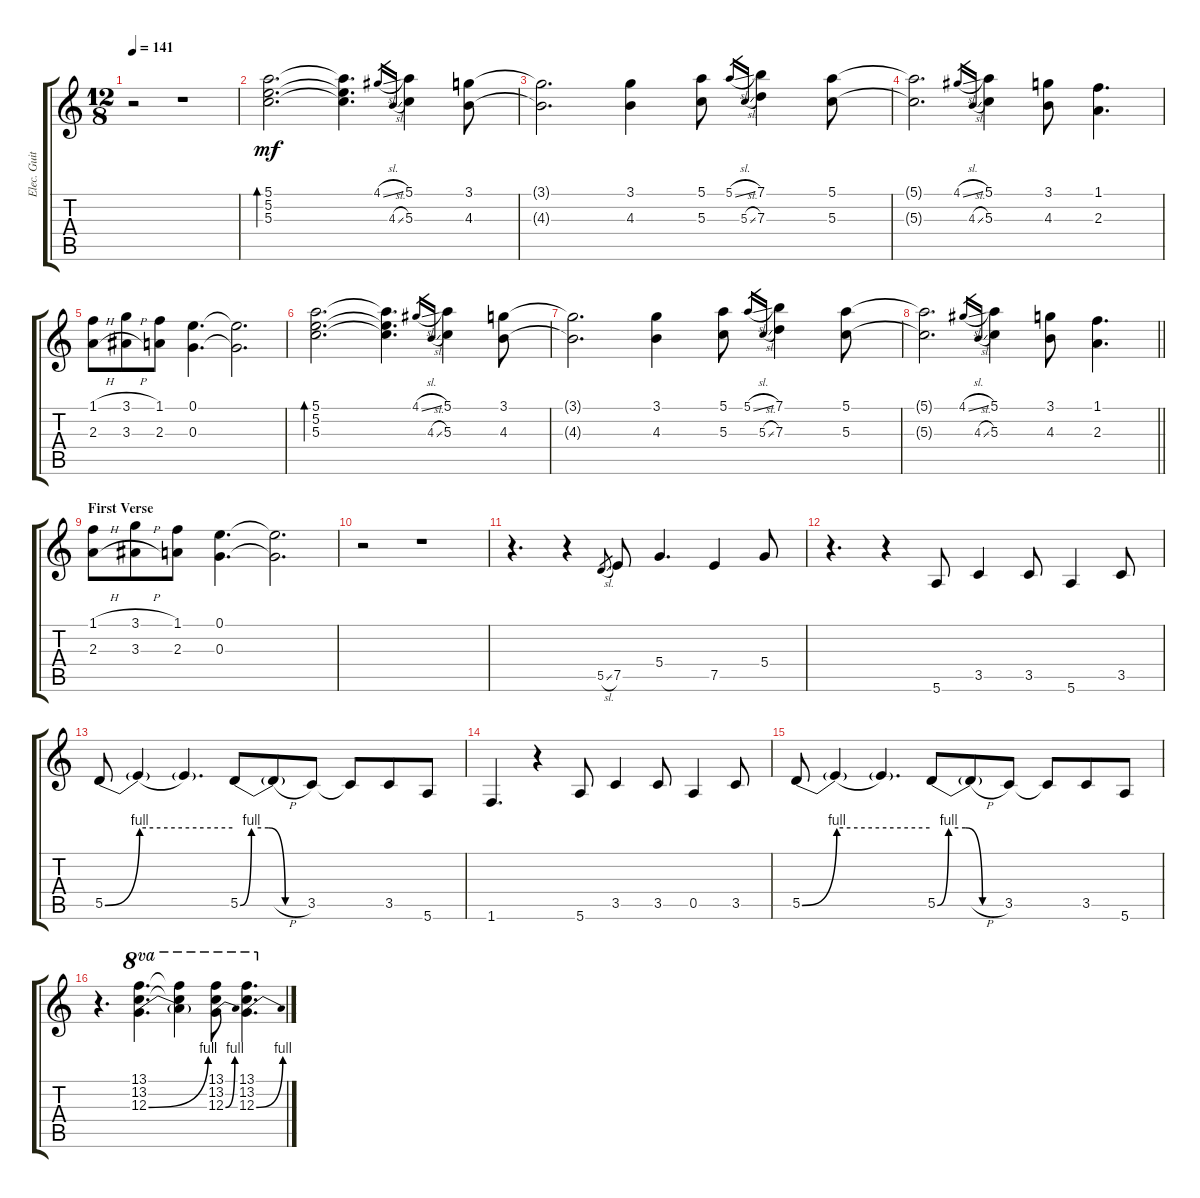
\track ("Elec. Guitar 3" "Elec. Guit") {instrument electricguitarclean}
\staff {score tabs}
\tuning (E4 B3 G3 D3 A2 E2) {hide}
\ts (12 8)
\tempo 141
\clef g2
\ks c
r.2{dy mf instrument electricguitarclean} r.1 |
(5.1 5.2 5.3).2{d bd 30} (5.1{t} 5.2{t} 5.3{t}).4{d} 4.1{sl}.16{gr} 4.3{sl}.16{gr} (5.1 5.3).4 (3.1 4.3).8 |
(3.1{t} 4.3{t}).2{d} (3.1 4.3).4 (5.1 5.3).8 5.1{sl}.16{gr} 5.3{sl}.16{gr} (7.1 7.3).4 (5.1 5.3).8 |
(5.1{t} 5.3{t}).2{d} 4.1{sl}.16{gr} 4.3{sl}.16{gr} (5.1 5.3).4 (3.1 4.3).8 (1.1 2.3).4{d} |
(1.1{h} 2.3{h}).8 (3.1{h} 3.3{h}).8 (1.1 2.3).8 (0.1 0.3).4{d} (0.1{t} 0.3{t}).2{d} |
(5.1 5.2 5.3).2{d bd 30} (5.1{t} 5.2{t} 5.3{t}).4{d} 4.1{sl}.16{gr} 4.3{sl}.16{gr} (5.1 5.3).4 (3.1 4.3).8 |
(3.1{t} 4.3{t}).2{d} (3.1 4.3).4 (5.1 5.3).8 5.1{sl}.16{gr} 5.3{sl}.16{gr} (7.1 7.3).4 (5.1 5.3).8 |
\barLineRight lightlight
(5.1{t} 5.3{t}).2{d} 4.1{sl}.16{gr} 4.3{sl}.16{gr} (5.1 5.3).4 (3.1 4.3).8 (1.1 2.3).4{d} |
\section ("" "First Verse")
(1.1{h} 2.3{h}).8 (3.1{h} 3.3{h}).8 (1.1 2.3).8 (0.1 0.3).4{d} (0.1{t} 0.3{t}).2{d} |
r.2 r.1 |
r.4{d} r.4 5.5{sl}.8{gr} 7.5.8 5.4.4{d} 7.5.4 5.4.8 |
r.4{d} r.4 5.6.8 3.5.4 3.5.8 5.6.4 3.5.8 |
5.5{be (bend 0 0 60 4)}.8 5.5{be (hold 0 4 60 4) t}.4 5.5{t}.4{d} 5.5{be (custom 0 0 10 4 25 4 40 0 60 0)}.8 5.5{h t}.8 3.5.8 3.5{t}.8 3.5.8 5.6.8 |
1.6.4{d} r.4 5.6.8 3.5.4 3.5.8 0.5.4 3.5.8 |
5.5{be (bend 0 0 60 4)}.8 5.5{be (hold 0 4 60 4) t}.4 5.5{t}.4{d} 5.5{be (custom 0 0 10 4 25 4 40 0 60 0)}.8 5.5{h t}.8 3.5.8 3.5{t}.8 3.5.8 5.6.8 |
r.4{d} (13.1 13.2 12.3{be (bend 0 0 60 4)}).4{d ot 8va} (13.1{t} 13.2{t} 12.3{t}).4{ot 8va} (13.1 13.2 12.3{be (bend 0 0 60 4)}).8{ot 8va} (13.1 13.2 12.3{be (bend 0 0 60 4)}).4{d ot 8va}
